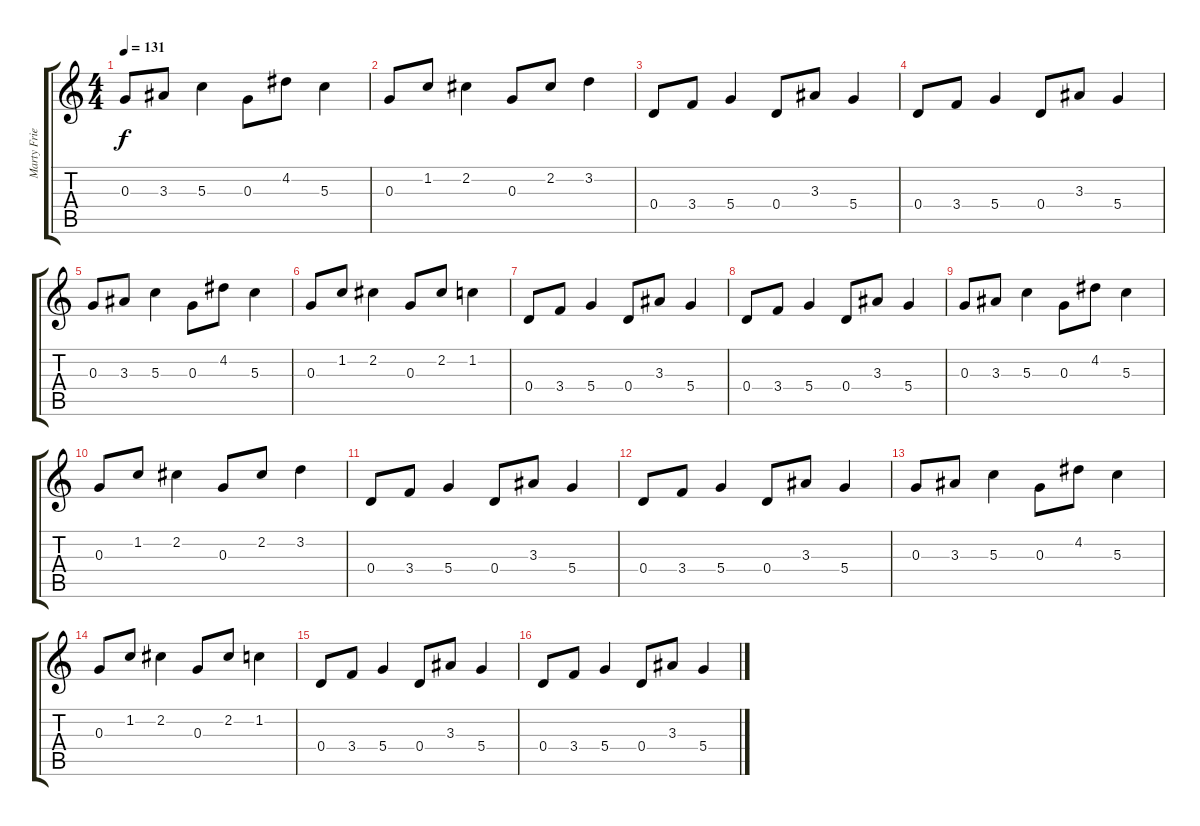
\track ("Marty Friedman" "Marty Frie") {instrument distortionguitar}
\staff {score tabs}
\tuning (E4 B3 G3 D3 A2 E2) {hide}
\ts (4 4)
\tempo 131
\clef g2
\ks c
0.3.8{dy f} 3.3.8 5.3.4 0.3.8 4.2.8 5.3.4 |
0.3.8 1.2.8 2.2.4 0.3.8 2.2.8 3.2.4 |
0.4.8 3.4.8 5.4.4 0.4.8 3.3.8 5.4.4 |
0.4.8 3.4.8 5.4.4 0.4.8 3.3.8 5.4.4 |
0.3.8 3.3.8 5.3.4 0.3.8 4.2.8 5.3.4 |
0.3.8 1.2.8 2.2.4 0.3.8 2.2.8 1.2.4 |
0.4.8 3.4.8 5.4.4 0.4.8 3.3.8 5.4.4 |
0.4.8 3.4.8 5.4.4 0.4.8 3.3.8 5.4.4 |
0.3.8 3.3.8 5.3.4 0.3.8 4.2.8 5.3.4 |
0.3.8 1.2.8 2.2.4 0.3.8 2.2.8 3.2.4 |
0.4.8 3.4.8 5.4.4 0.4.8 3.3.8 5.4.4 |
0.4.8 3.4.8 5.4.4 0.4.8 3.3.8 5.4.4 |
0.3.8 3.3.8 5.3.4 0.3.8 4.2.8 5.3.4 |
0.3.8 1.2.8 2.2.4 0.3.8 2.2.8 1.2.4 |
0.4.8 3.4.8 5.4.4 0.4.8 3.3.8 5.4.4 |
0.4.8 3.4.8 5.4.4 0.4.8 3.3.8 5.4.4
